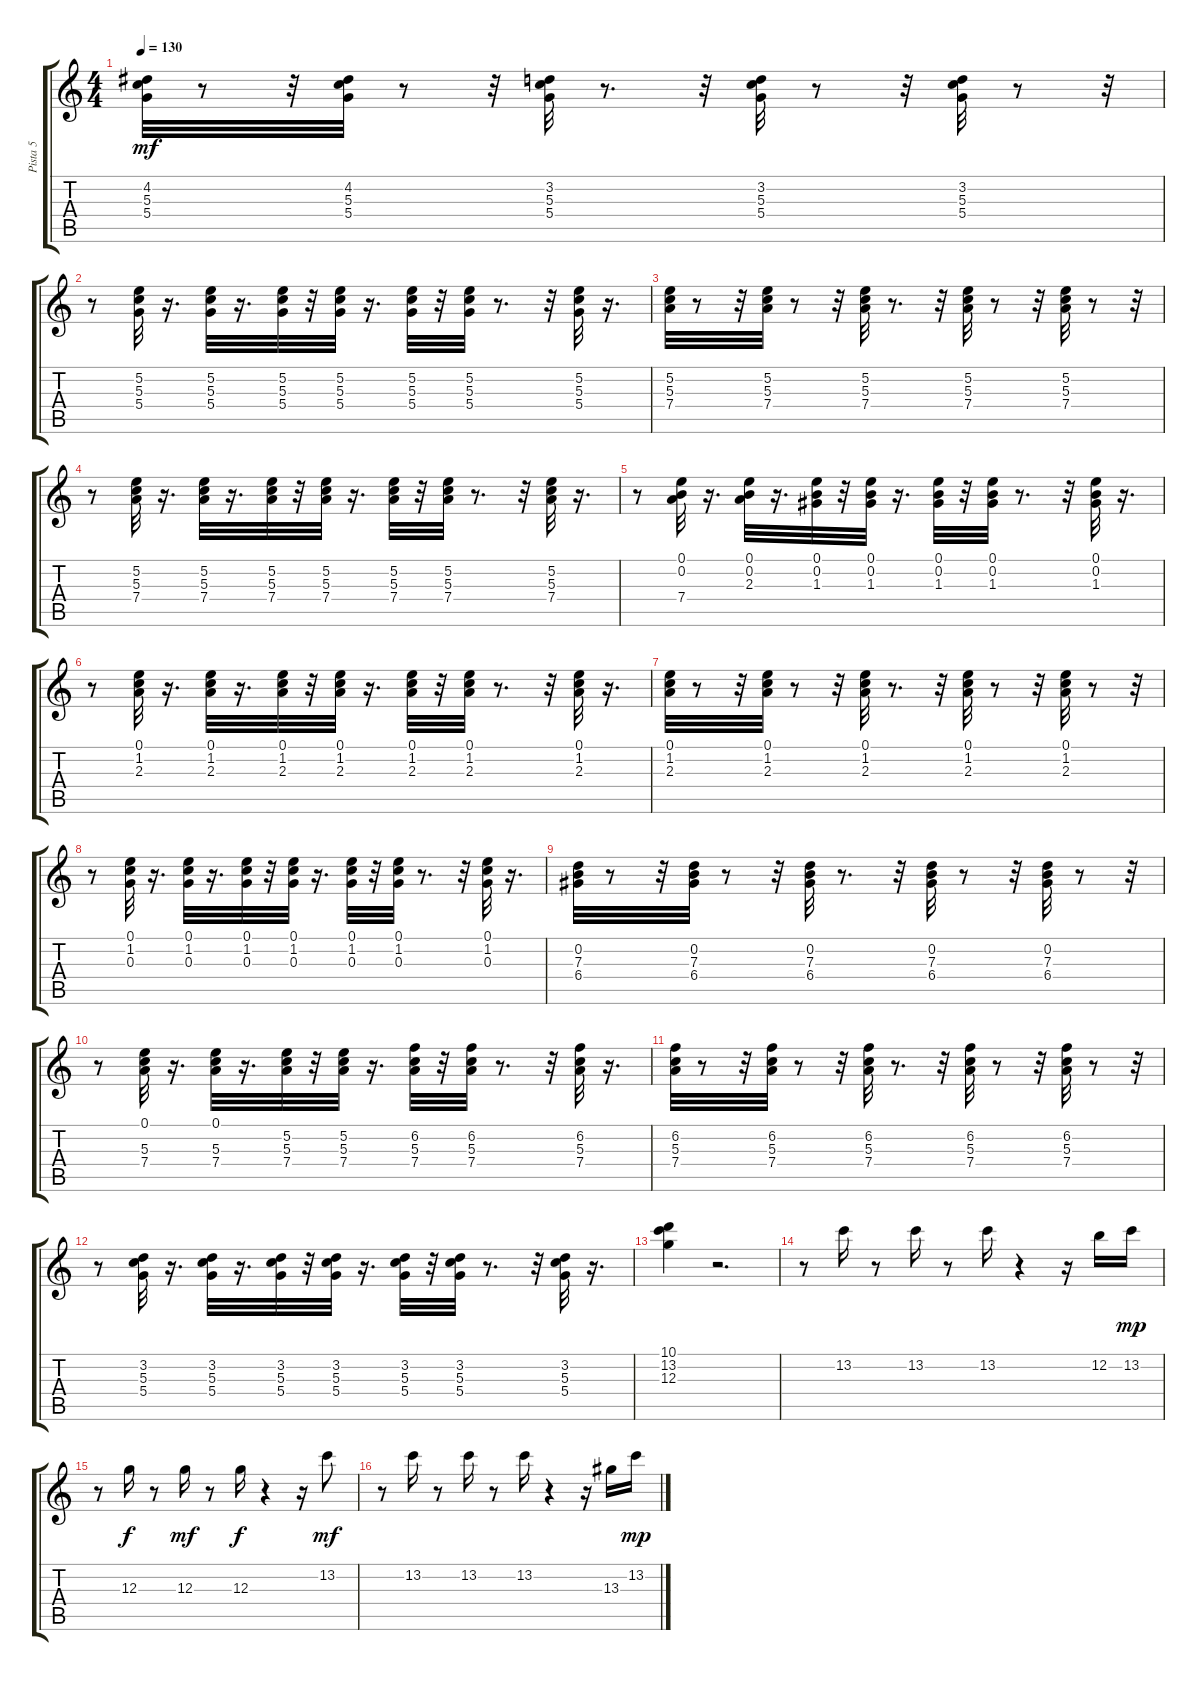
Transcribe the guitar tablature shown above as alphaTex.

\track ("Pista 5" "Pista 5") {instrument electricguitarmuted}
\staff {score tabs}
\tuning (E4 B3 G3 D3 A2 E2) {hide}
\ts (4 4)
\tempo 130
\clef g2
\ks c
(4.2 5.3 5.4).32{dy mf} r.8 r.32 (4.2 5.3 5.4).32 r.8 r.32 (3.2 5.3 5.4).32 r.8{d} r.32 (3.2 5.3 5.4).32 r.8 r.32 (3.2 5.3 5.4).32 r.8 r.32 |
r.8 (5.2 5.3 5.4).32 r.16{d} (5.2 5.3 5.4).32 r.16{d} (5.2 5.3 5.4).32 r.32 (5.2 5.3 5.4).32 r.16{d} (5.2 5.3 5.4).32 r.32 (5.2 5.3 5.4).32 r.8{d} r.32 (5.2 5.3 5.4).32 r.16{d} |
(5.2 5.3 7.4).32 r.8 r.32 (5.2 5.3 7.4).32 r.8 r.32 (5.2 5.3 7.4).32 r.8{d} r.32 (5.2 5.3 7.4).32 r.8 r.32 (5.2 5.3 7.4).32 r.8 r.32 |
r.8 (5.2 5.3 7.4).32 r.16{d} (5.2 5.3 7.4).32 r.16{d} (5.2 5.3 7.4).32 r.32 (5.2 5.3 7.4).32 r.16{d} (5.2 5.3 7.4).32 r.32 (5.2 5.3 7.4).32 r.8{d} r.32 (5.2 5.3 7.4).32 r.16{d} |
r.8 (0.1 0.2 7.4).32 r.16{d} (0.1 0.2 2.3).32 r.16{d} (0.1 0.2 1.3).32 r.32 (0.1 0.2 1.3).32 r.16{d} (0.1 0.2 1.3).32 r.32 (0.1 0.2 1.3).32 r.8{d} r.32 (0.1 0.2 1.3).32 r.16{d} |
r.8 (0.1 1.2 2.3).32 r.16{d} (0.1 1.2 2.3).32 r.16{d} (0.1 1.2 2.3).32 r.32 (0.1 1.2 2.3).32 r.16{d} (0.1 1.2 2.3).32 r.32 (0.1 1.2 2.3).32 r.8{d} r.32 (0.1 1.2 2.3).32 r.16{d} |
(0.1 1.2 2.3).32 r.8 r.32 (0.1 1.2 2.3).32 r.8 r.32 (0.1 1.2 2.3).32 r.8{d} r.32 (0.1 1.2 2.3).32 r.8 r.32 (0.1 1.2 2.3).32 r.8 r.32 |
r.8 (0.1 1.2 0.3).32 r.16{d} (0.1 1.2 0.3).32 r.16{d} (0.1 1.2 0.3).32 r.32 (0.1 1.2 0.3).32 r.16{d} (0.1 1.2 0.3).32 r.32 (0.1 1.2 0.3).32 r.8{d} r.32 (0.1 1.2 0.3).32 r.16{d} |
(0.2 7.3 6.4).32 r.8 r.32 (0.2 7.3 6.4).32 r.8 r.32 (0.2 7.3 6.4).32 r.8{d} r.32 (0.2 7.3 6.4).32 r.8 r.32 (0.2 7.3 6.4).32 r.8 r.32 |
r.8 (0.1 5.3 7.4).32 r.16{d} (0.1 5.3 7.4).32 r.16{d} (5.2 5.3 7.4).32 r.32 (5.2 5.3 7.4).32 r.16{d} (6.2 5.3 7.4).32 r.32 (6.2 5.3 7.4).32 r.8{d} r.32 (6.2 5.3 7.4).32 r.16{d} |
(6.2 5.3 7.4).32 r.8 r.32 (6.2 5.3 7.4).32 r.8 r.32 (6.2 5.3 7.4).32 r.8{d} r.32 (6.2 5.3 7.4).32 r.8 r.32 (6.2 5.3 7.4).32 r.8 r.32 |
r.8 (3.2 5.3 5.4).32 r.16{d} (3.2 5.3 5.4).32 r.16{d} (3.2 5.3 5.4).32 r.32 (3.2 5.3 5.4).32 r.16{d} (3.2 5.3 5.4).32 r.32 (3.2 5.3 5.4).32 r.8{d} r.32 (3.2 5.3 5.4).32 r.16{d} |
(10.1 13.2 12.3).4 r.2{d} |
r.8 13.2.16 r.8 13.2.16 r.8 13.2.16 r.4 r.16 12.2.16 13.2.16{dy mp} |
r.8 12.3.16{dy f} r.8 12.3.16{dy mf} r.8 12.3.16{dy f} r.4 r.16 13.2.8{dy mf} |
r.8 13.2.16 r.8 13.2.16 r.8 13.2.16 r.4 r.16 13.3.16 13.2.16{dy mp}
